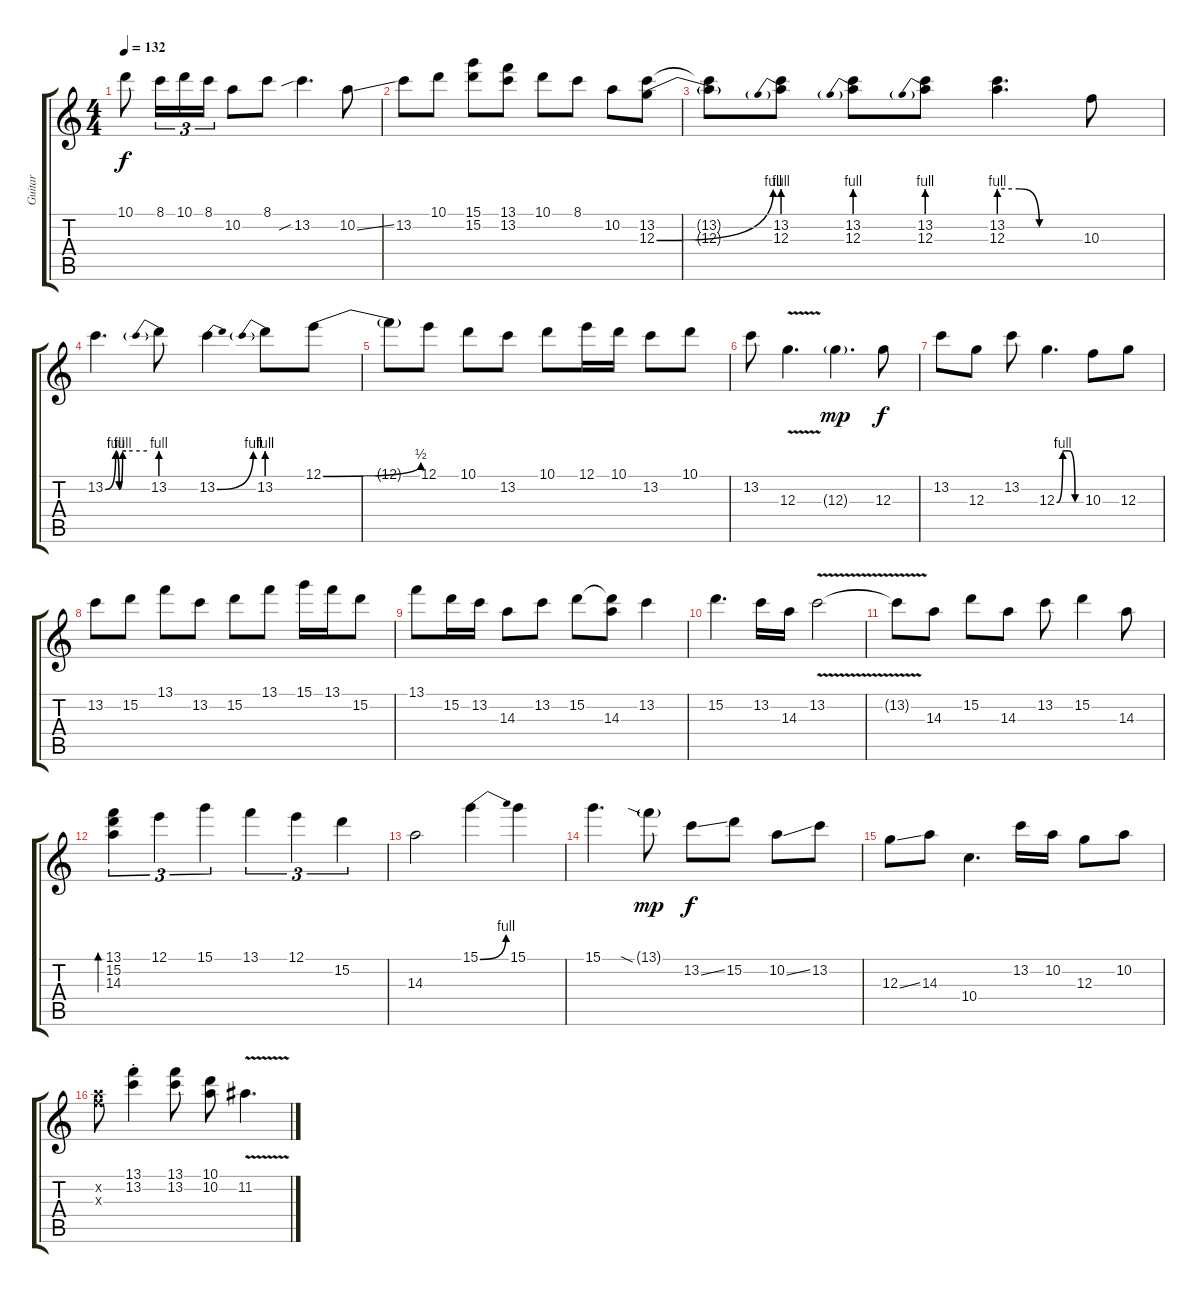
\track ("Guitar" "Guitar") {instrument electricguitarjazz}
\staff {score tabs}
\tuning (E4 B3 G3 D3 A2 E2) {hide}
\ts (4 4)
\tempo 132
\clef g2
\ks c
10.1.8{dy f} 8.1.16{tu (3 2)} 10.1.16{tu (3 2)} 8.1.16{tu (3 2)} 10.2.8 8.1.8 13.2{sib}.4{d} 10.2{ss}.8 |
13.2.8 10.1.8 (15.1 15.2).8 (13.1 13.2).8 10.1.8 8.1.8 10.2.8 (13.2 12.3{be (bend 0 0 60 4)}).8 |
(13.2{t} 12.3{t}).8 (13.2 12.3{be (prebend 0 4 60 4)}).8 (13.2 12.3{be (prebend 0 4 60 4)}).8 (13.2 12.3{be (prebend 0 4 60 4)}).8 (13.2 12.3{be (custom 0 4 15 4 30 0 60 0)}).4{d} 10.3.8 |
13.2{be (custom 0 0 15 4 20 0 25 4 30 4 60 4)}.4{d} 13.2{be (prebend 0 4 60 4)}.8 13.2{be (bend 0 0 60 4)}.4 13.2{be (prebend 0 4 60 4)}.8 12.1{be (bend 0 0 60 2)}.8 |
12.1{t}.8 12.1.8 10.1.8 13.2.8 10.1.8 12.1.16 10.1.16 13.2.8 10.1.8 |
13.2.8 12.3{v}.4{d} 12.3{g}.4{d dy mp} 12.3.8{dy f} |
13.2.8 12.3.8 13.2.8 12.3{be (custom 0 0 15 4 30 4 45 0 60 0)}.4{d} 10.3.8 12.3.8 |
13.2.8 15.2.8 13.1.8 13.2.8 15.2.8 13.1.8 15.1.16 13.1.16 15.2.8 |
13.1.8 15.2.16 13.2.16 14.3.8 13.2.8 15.2.8 (15.2{t} 14.3).8 13.2.4 |
15.2.4{d} 13.2.16 14.3.16 13.2{v}.2 |
13.2{t}.8 14.3.8 15.2.8 14.3.8 13.2.8 15.2.4 14.3.8 |
(13.1 15.2 14.3).4{tu (3 2) bd 240} 12.1.4{tu (3 2)} 15.1.4{tu (3 2)} 13.1.4{tu (3 2)} 12.1.4{tu (3 2)} 15.2.4{tu (3 2)} |
14.3.2 15.1{be (bend 0 0 60 4)}.4 15.1.4 |
15.1.4{d} 13.1{sia g}.8{dy mp} 13.2{ss}.8{dy f} 15.2.8 10.2{ss}.8 13.2.8 |
12.3{ss}.8 14.3.8 10.4.4{d} 13.2.16 10.2.16 12.3.8 10.2.8 |
(10.2{x} 10.3{x}).8 (13.1{st} 13.2{st}).4 (13.1 13.2).8 (10.1 10.2).8 11.2{v}.4{d}
